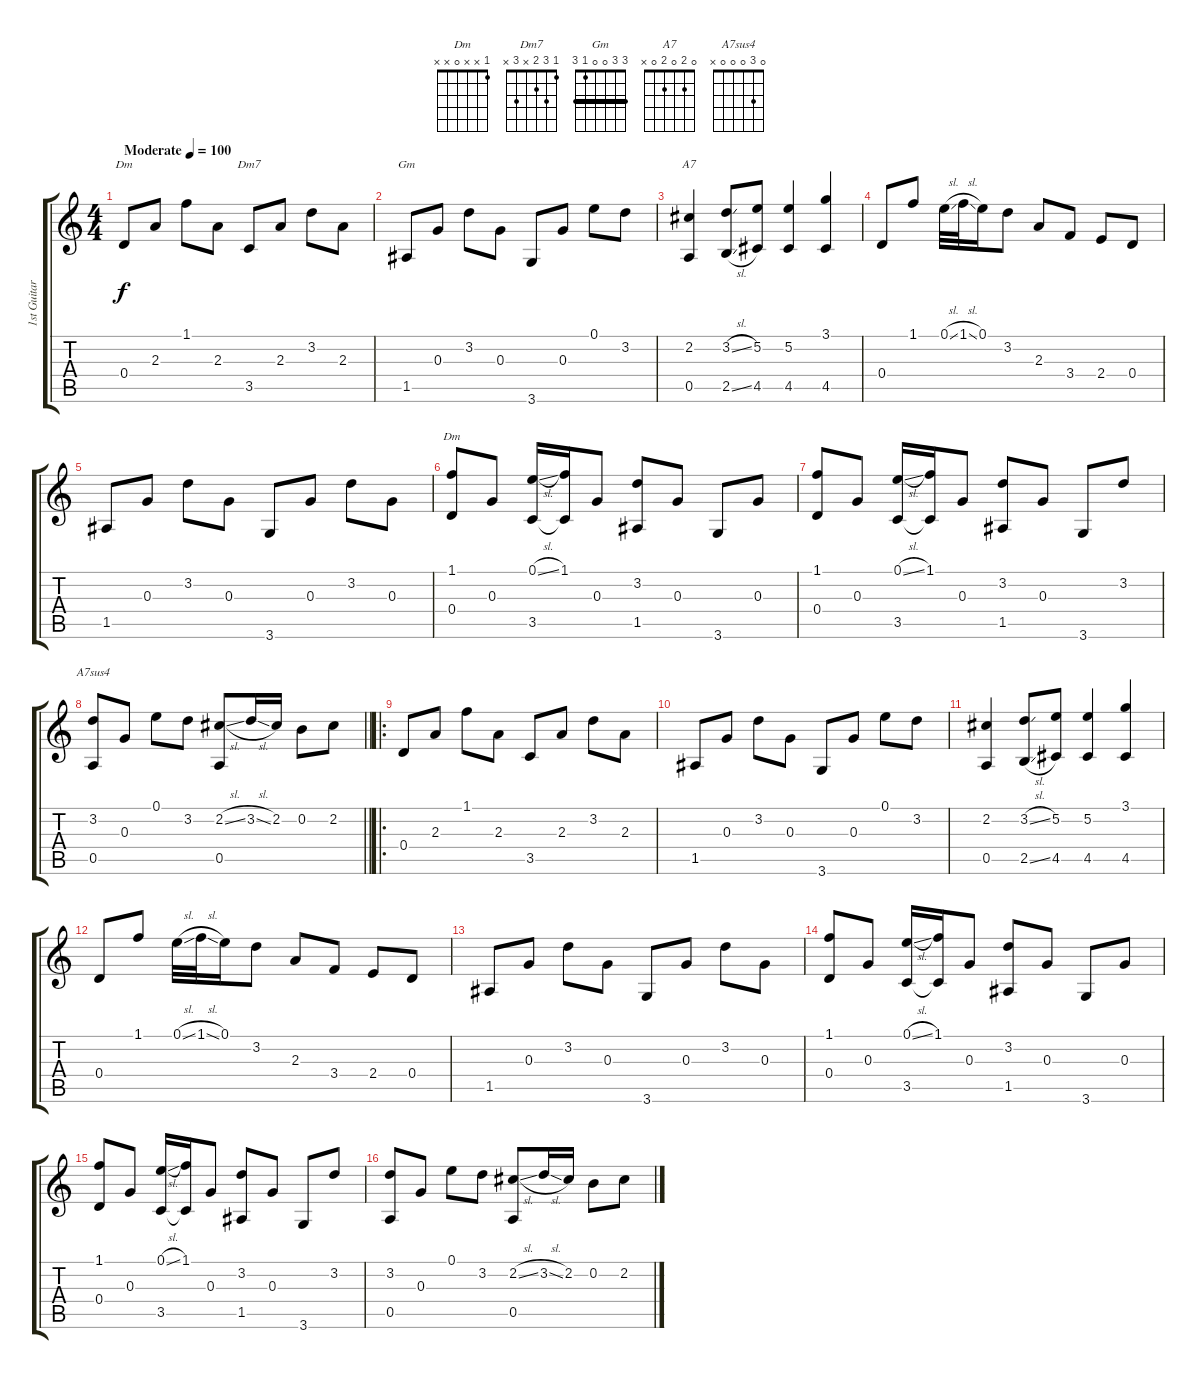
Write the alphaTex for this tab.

\track ("1st Guitar" "1st Guitar") {instrument acousticguitarnylon}
\staff {score tabs}
\tuning (E4 B3 G3 D3 A2 E2) {hide}
\chord ("Dm" 1 3 2 0 x x)
\chord ("Dm7" 1 3 2 x 3 x)
\chord ("Gm" 3 3 0 0 1 3) {barre 3}
\chord ("A7" 0 2 0 2 0 x)
\chord ("Dm" 1 x x 0 x x)
\chord ("A7sus4" 0 3 0 0 0 x)
\ts (4 4)
\tempo (100 "Moderate")
\clef g2
\ks c
0.4.8{ch "Dm" dy f instrument acousticguitarnylon} 2.3.8 1.1.8 2.3.8 3.5.8{ch "Dm7"} 2.3.8 3.2.8 2.3.8 |
1.5.8{ch "Gm"} 0.3.8 3.2.8 0.3.8 3.6.8 0.3.8 0.1.8 3.2.8 |
(2.2 0.5).4{ch "A7"} (3.2{sl} 2.5{sl}).8 (5.2 4.5).8 (5.2 4.5).4 (3.1 4.5).4 |
0.4.8 1.1.8 0.1{sl}.32 1.1{sl}.32 0.1.16 3.2.8 2.3.8 3.4.8 2.4.8 0.4.8 |
1.5.8 0.3.8 3.2.8 0.3.8 3.6.8 0.3.8 3.2.8 0.3.8 |
(1.1 0.4).8{ch "Dm"} 0.3.8 (0.1{sl} 3.5).16 (1.1 3.5{t}).16 0.3.8 (3.2 1.5).8 0.3.8 3.6.8 0.3.8 |
(1.1 0.4).8 0.3.8 (0.1{sl} 3.5).16 (1.1 3.5{t}).16 0.3.8 (3.2 1.5).8 0.3.8 3.6.8 3.2.8 |
\barLineRight lightlight
(3.2 0.5).8{ch "A7sus4"} 0.3.8 0.1.8 3.2.8 (2.2{sl} 0.5).8 3.2{sl}.16 2.2.16 0.2.8 2.2.8 |
\ro
0.4.8 2.3.8 1.1.8 2.3.8 3.5.8 2.3.8 3.2.8 2.3.8 |
1.5.8 0.3.8 3.2.8 0.3.8 3.6.8 0.3.8 0.1.8 3.2.8 |
(2.2 0.5).4 (3.2{sl} 2.5{sl}).8 (5.2 4.5).8 (5.2 4.5).4 (3.1 4.5).4 |
0.4.8 1.1.8 0.1{sl}.32 1.1{sl}.32 0.1.16 3.2.8 2.3.8 3.4.8 2.4.8 0.4.8 |
1.5.8 0.3.8 3.2.8 0.3.8 3.6.8 0.3.8 3.2.8 0.3.8 |
(1.1 0.4).8 0.3.8 (0.1{sl} 3.5).16 (1.1 3.5{t}).16 0.3.8 (3.2 1.5).8 0.3.8 3.6.8 0.3.8 |
(1.1 0.4).8 0.3.8 (0.1{sl} 3.5).16 (1.1 3.5{t}).16 0.3.8 (3.2 1.5).8 0.3.8 3.6.8 3.2.8 |
(3.2 0.5).8 0.3.8 0.1.8 3.2.8 (2.2{sl} 0.5).8 3.2{sl}.16 2.2.16 0.2.8 2.2.8
